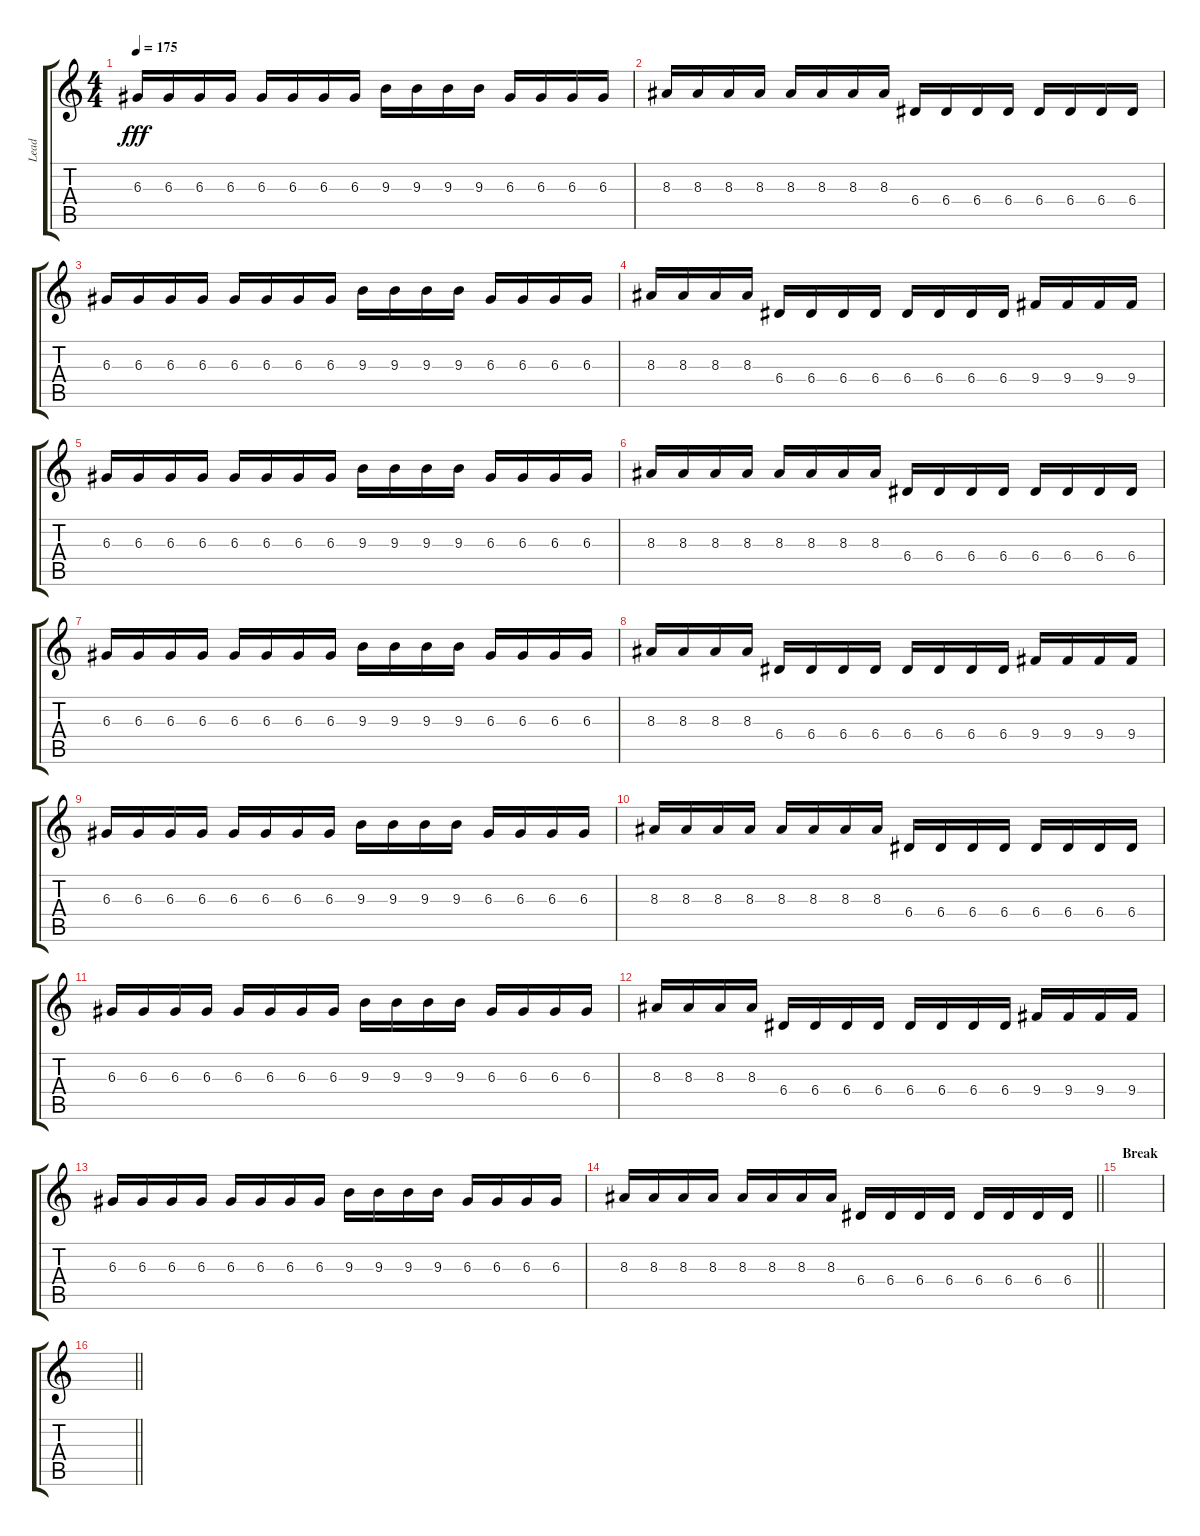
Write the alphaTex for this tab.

\track ("Lead" "Lead") {instrument overdrivenguitar}
\staff {score tabs}
\tuning (B3 Gb3 D3 A2 E2 B1) {hide}
\ts (4 4)
\tempo 175
\clef g2
\ks c
6.3.16{dy fff} 6.3.16 6.3.16 6.3.16 6.3.16 6.3.16 6.3.16 6.3.16 9.3.16 9.3.16 9.3.16 9.3.16 6.3.16 6.3.16 6.3.16 6.3.16 |
8.3.16 8.3.16 8.3.16 8.3.16 8.3.16 8.3.16 8.3.16 8.3.16 6.4.16 6.4.16 6.4.16 6.4.16 6.4.16 6.4.16 6.4.16 6.4.16 |
6.3.16 6.3.16 6.3.16 6.3.16 6.3.16 6.3.16 6.3.16 6.3.16 9.3.16 9.3.16 9.3.16 9.3.16 6.3.16 6.3.16 6.3.16 6.3.16 |
8.3.16 8.3.16 8.3.16 8.3.16 6.4.16 6.4.16 6.4.16 6.4.16 6.4.16 6.4.16 6.4.16 6.4.16 9.4.16 9.4.16 9.4.16 9.4.16 |
6.3.16 6.3.16 6.3.16 6.3.16 6.3.16 6.3.16 6.3.16 6.3.16 9.3.16 9.3.16 9.3.16 9.3.16 6.3.16 6.3.16 6.3.16 6.3.16 |
8.3.16 8.3.16 8.3.16 8.3.16 8.3.16 8.3.16 8.3.16 8.3.16 6.4.16 6.4.16 6.4.16 6.4.16 6.4.16 6.4.16 6.4.16 6.4.16 |
6.3.16 6.3.16 6.3.16 6.3.16 6.3.16 6.3.16 6.3.16 6.3.16 9.3.16 9.3.16 9.3.16 9.3.16 6.3.16 6.3.16 6.3.16 6.3.16 |
8.3.16 8.3.16 8.3.16 8.3.16 6.4.16 6.4.16 6.4.16 6.4.16 6.4.16 6.4.16 6.4.16 6.4.16 9.4.16 9.4.16 9.4.16 9.4.16 |
6.3.16 6.3.16 6.3.16 6.3.16 6.3.16 6.3.16 6.3.16 6.3.16 9.3.16 9.3.16 9.3.16 9.3.16 6.3.16 6.3.16 6.3.16 6.3.16 |
8.3.16 8.3.16 8.3.16 8.3.16 8.3.16 8.3.16 8.3.16 8.3.16 6.4.16 6.4.16 6.4.16 6.4.16 6.4.16 6.4.16 6.4.16 6.4.16 |
6.3.16 6.3.16 6.3.16 6.3.16 6.3.16 6.3.16 6.3.16 6.3.16 9.3.16 9.3.16 9.3.16 9.3.16 6.3.16 6.3.16 6.3.16 6.3.16 |
8.3.16 8.3.16 8.3.16 8.3.16 6.4.16 6.4.16 6.4.16 6.4.16 6.4.16 6.4.16 6.4.16 6.4.16 9.4.16 9.4.16 9.4.16 9.4.16 |
6.3.16 6.3.16 6.3.16 6.3.16 6.3.16 6.3.16 6.3.16 6.3.16 9.3.16 9.3.16 9.3.16 9.3.16 6.3.16 6.3.16 6.3.16 6.3.16 |
\barLineRight lightlight
8.3.16 8.3.16 8.3.16 8.3.16 8.3.16 8.3.16 8.3.16 8.3.16 6.4.16 6.4.16 6.4.16 6.4.16 6.4.16 6.4.16 6.4.16 6.4.16 |
\section ("" "Break")
|
\barLineRight lightlight
